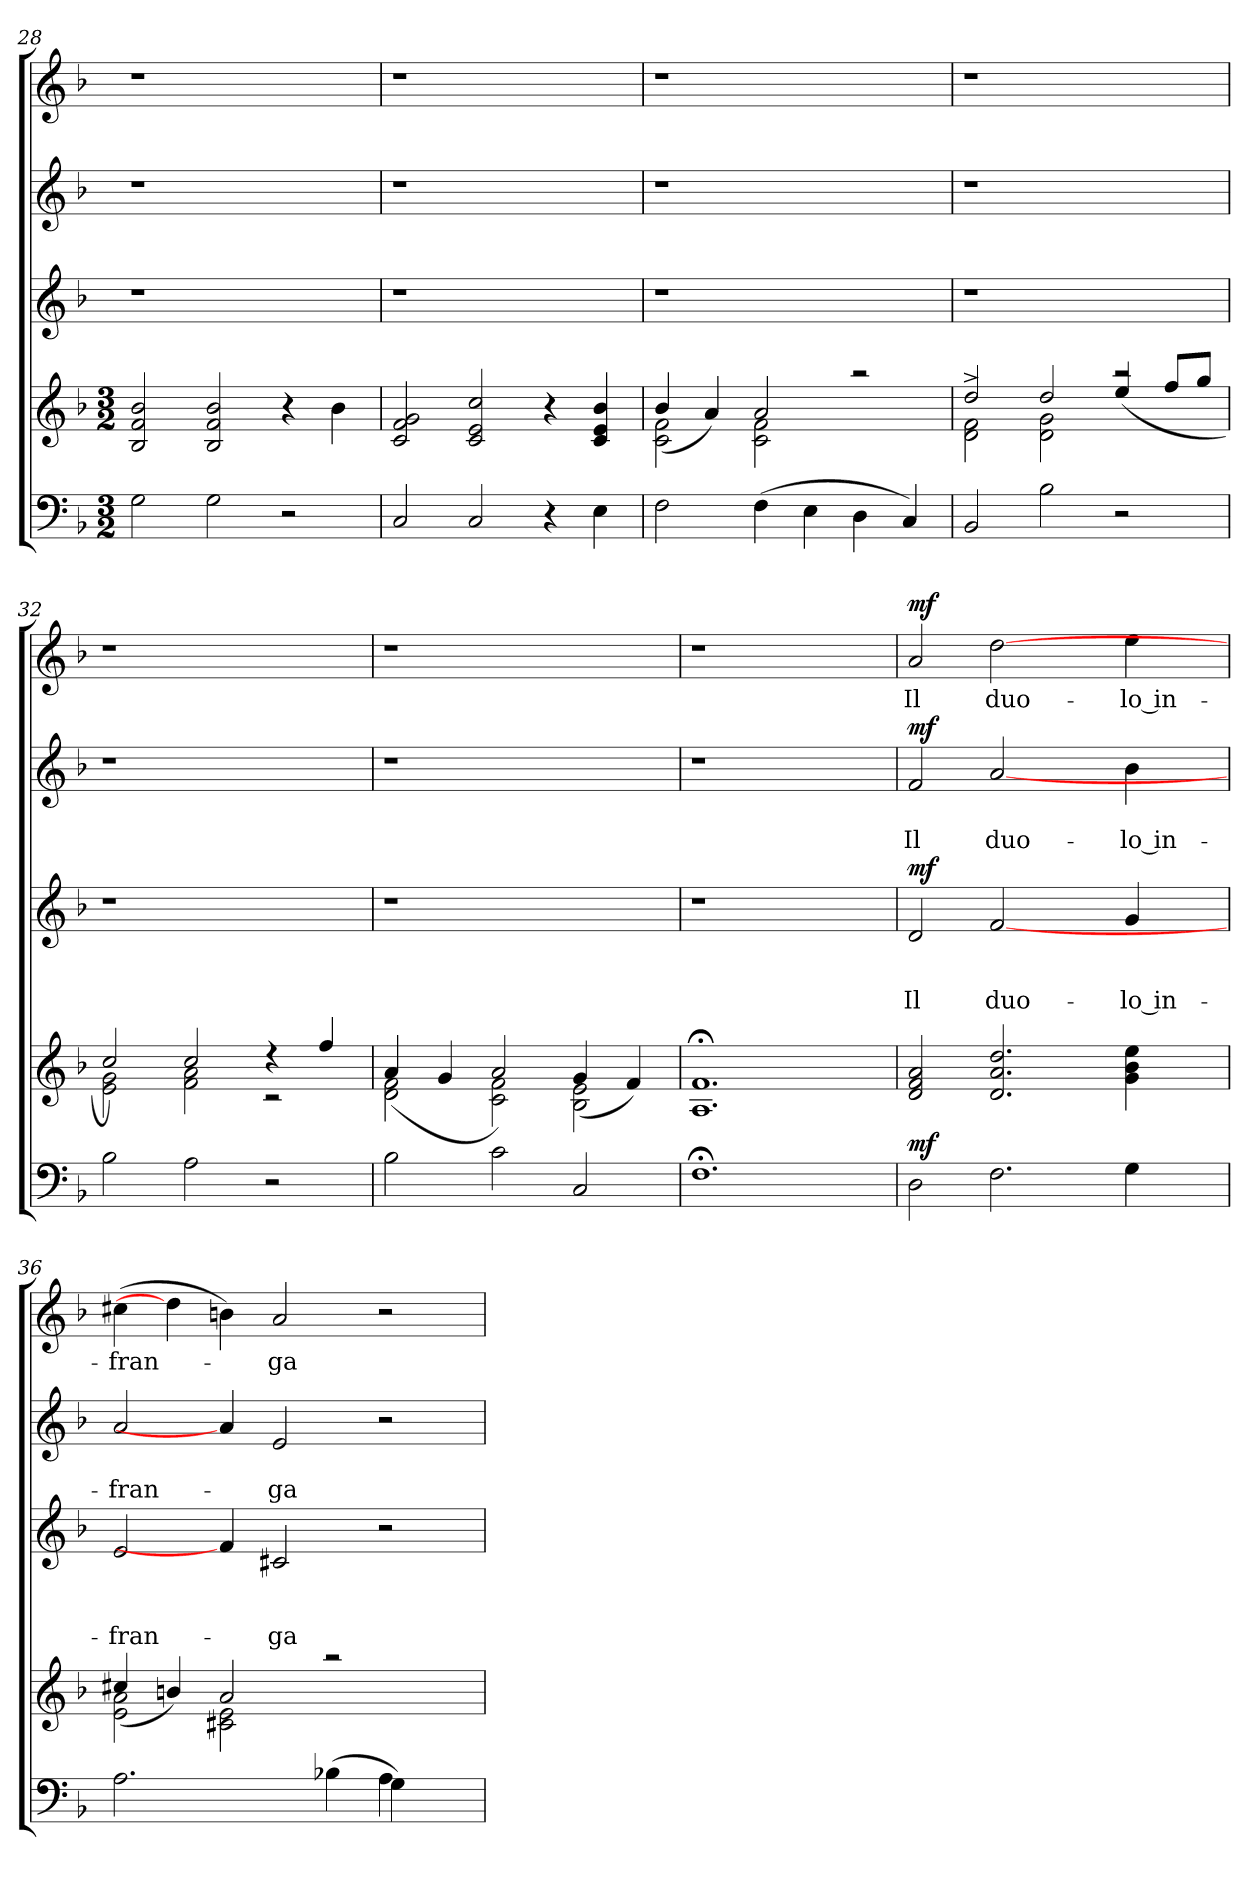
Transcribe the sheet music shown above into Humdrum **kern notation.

**kern	**dynam	**kern	**kern	**text	**text	**text	**dynam	**kern	**text	**text	**dynam	**kern	**text	**dynam
*part5	*part5	*part4	*part3	*part3	*part3	*part3	*part3	*part2	*part2	*part2	*part2	*part1	*part1	*part1
*staff5	*staff5	*staff4	*staff3	*staff3	*staff3	*staff3	*staff3	*staff2	*staff2	*staff2	*staff2	*staff1	*staff1	*staff1
*clefF4	*	*clefG2	*clefG2	*	*	*	*	*clefG2	*	*	*	*clefG2	*	*
*k[b-]	*	*k[b-]	*k[b-]	*	*	*	*	*k[b-]	*	*	*	*k[b-]	*	*
*F:	*	*F:	*F:	*	*	*	*	*F:	*	*	*	*F:	*	*
*M3/2	*	*M3/2	*	*	*	*	*	*	*	*	*	*	*	*
=28	=28	=28	=28	=28	=28	=28	=28	=28	=28	=28	=28	=28	=28	=28
2G\	.	2B-/ 2f/ 2b-/	1r	.	.	.	.	1r	.	.	.	1r	.	.
2G\	.	2B-/ 2f/ 2b-/	.	.	.	.	.	.	.	.	.	.	.	.
2r	.	4r	2ryy	.	.	.	.	2ryy	.	.	.	2ryy	.	.
.	.	4b-\	.	.	.	.	.	.	.	.	.	.	.	.
=29	=29	=29	=29	=29	=29	=29	=29	=29	=29	=29	=29	=29	=29	=29
2C/	.	2c/ 2f/ 2g/	1r	.	.	.	.	1r	.	.	.	1r	.	.
2C/	.	2c/ 2e/ 2cc/	.	.	.	.	.	.	.	.	.	.	.	.
4r	.	4r	2ryy	.	.	.	.	2ryy	.	.	.	2ryy	.	.
4E\	.	4c/ 4e/ 4b-/	.	.	.	.	.	.	.	.	.	.	.	.
=30	=30	=30	=30	=30	=30	=30	=30	=30	=30	=30	=30	=30	=30	=30
*	*	*^	*	*	*	*	*	*	*	*	*	*	*	*
2F\	.	2c\ 2f\	(4b-/	1r	.	.	.	.	1r	.	.	.	1r	.	.
.	.	.	4a/)	.	.	.	.	.	.	.	.	.	.	.	.
(>4F\	.	2a/	2c\ 2f\	.	.	.	.	.	.	.	.	.	.	.	.
4E\	.	.	.	.	.	.	.	.	.	.	.	.	.	.	.
4D\	.	2raa	2ryy	2ryy	.	.	.	.	2ryy	.	.	.	2ryy	.	.
4C/)	.	.	.	.	.	.	.	.	.	.	.	.	.	.	.
!!LO:PB:g=z
=31	=31	=31	=31	=31	=31	=31	=31	=31	=31	=31	=31	=31	=31	=31	=31
2BB-/	.	2d\^< 2f\^<	2dd/	1r	.	.	.	.	1r	.	.	.	1r	.	.
2B-\	.	2d\ 2g\	2dd/	.	.	.	.	.	.	.	.	.	.	.	.
2r	.	2raa	(4ee/	2ryy	.	.	.	.	2ryy	.	.	.	2ryy	.	.
.	.	.	8ff/L	.	.	.	.	.	.	.	.	.	.	.	.
.	.	.	8gg/J	.	.	.	.	.	.	.	.	.	.	.	.
=32	=32	=32	=32	=32	=32	=32	=32	=32	=32	=32	=32	=32	=32	=32	=32
2B-\	.	2cc/)	2e\ 2g\	1r	.	.	.	.	1r	.	.	.	1r	.	.
2A\	.	2cc/	2f\ 2a\	.	.	.	.	.	.	.	.	.	.	.	.
2r	.	4rdd	2rc	2ryy	.	.	.	.	2ryy	.	.	.	2ryy	.	.
.	.	4ff/	.	.	.	.	.	.	.	.	.	.	.	.	.
=33	=33	=33	=33	=33	=33	=33	=33	=33	=33	=33	=33	=33	=33	=33	=33
2B-\	.	2d\ 2f\	(4a/	1r	.	.	.	.	1r	.	.	.	1r	.	.
.	.	.	4g/	.	.	.	.	.	.	.	.	.	.	.	.
2c\	.	2c\ 2f\	2a/)	.	.	.	.	.	.	.	.	.	.	.	.
2C/	.	2B-\ 2e\	(4g/	2ryy	.	.	.	.	2ryy	.	.	.	2ryy	.	.
.	.	.	4f/)	.	.	.	.	.	.	.	.	.	.	.	.
*	*	*v	*v	*	*	*	*	*	*	*	*	*	*	*	*
=34	=34	=34	=34	=34	=34	=34	=34	=34	=34	=34	=34	=34	=34	=34
1.F;<	.	1.A; 1.f;	1r	.	.	.	.	1r	.	.	.	1r	.	.
.	.	.	2ryy	.	.	.	.	2ryy	.	.	.	2ryy	.	.
!!LO:LB:g=z
=35	=35	=35	=35	=35	=35	=35	=35	=35	=35	=35	=35	=35	=35	=35
!	!LO:DY:a	!	!	!	!	!LO:LY:b	!LO:DY:a	!	!	!LO:LY:b	!LO:DY:a	!	!LO:LY:b	!LO:DY:a
2D\	mf	2d/ 2f/ 2a/	2d/	.	.	Il	mf	2f/	.	Il	mf	2a/	Il	mf
!	!	!	!	!	!	!LO:LY:b	!	!	!	!LO:LY:b	!	!	!LO:LY:b	!
2.F\	.	2.d/ 2.a/ 2.dd/	[2f/	.	.	duo-	.	[2a/	.	duo-	.	[2dd\	duo-	.
.	.	.	4ryy	.	.	.	.	4ryy	.	.	.	4ryy	.	.
!	!	!	!	!	!	!LO:LY:b:rj	!	!	!	!LO:LY:b:rj	!	!	!LO:LY:b:rj	!
4G\	.	4g\ 4b-\ 4ee\	4g/	.	.	-lo in-	.	4b-\	.	-lo in-	.	4ee\	-lo in-	.
=36	=36	=36	=36	=36	=36	=36	=36	=36	=36	=36	=36	=36	=36	=36
*^	*	*^	*	*	*	*	*	*	*	*	*	*	*	*
!	!	!	!	!	!	!	!	!LO:LY:b	!	!	!	!LO:LY:b	!	!	!LO:LY:b	!
2.A\	1ryy	.	2e\ 2a\	(4cc#X/	2e/	.	.	-fran-	.	2a/	.	-fran-	.	(>4cc#X\	-fran-	.
.	.	.	.	4bn/)	.	.	.	.	.	.	.	.	.	4dd\]	.	.
.	.	.	2a/	2c#X\ 2e\	4f/]	.	.	.	.	4a/]	.	.	.	4bn\)	.	.
!	!	!	!	!	!	!	!	!LO:LY:b	!	!	!	!LO:LY:b	!	!	!LO:LY:b	!
4ryy	.	.	.	.	2c#X/	.	.	-ga	.	2e/	.	-ga	.	2a/	-ga	.
(>4B-X\	4ryy	.	2raa	4ryy	.	.	.	.	.	.	.	.	.	.	.	.
4A\	4G\)	.	.	2ryy	2r	.	.	.	.	2r	.	.	.	2r	.	.
4ryy	4ryy	.	4ryy	.	.	.	.	.	.	.	.	.	.	.	.	.
*v	*v	*	*	*	*	*	*	*	*	*	*	*	*	*	*	*
*	*	*v	*v	*	*	*	*	*	*	*	*	*	*	*	*
=	=	=	=	=	=	=	=	=	=	=	=	=	=	=
*-	*-	*-	*-	*-	*-	*-	*-	*-	*-	*-	*-	*-	*-	*-
